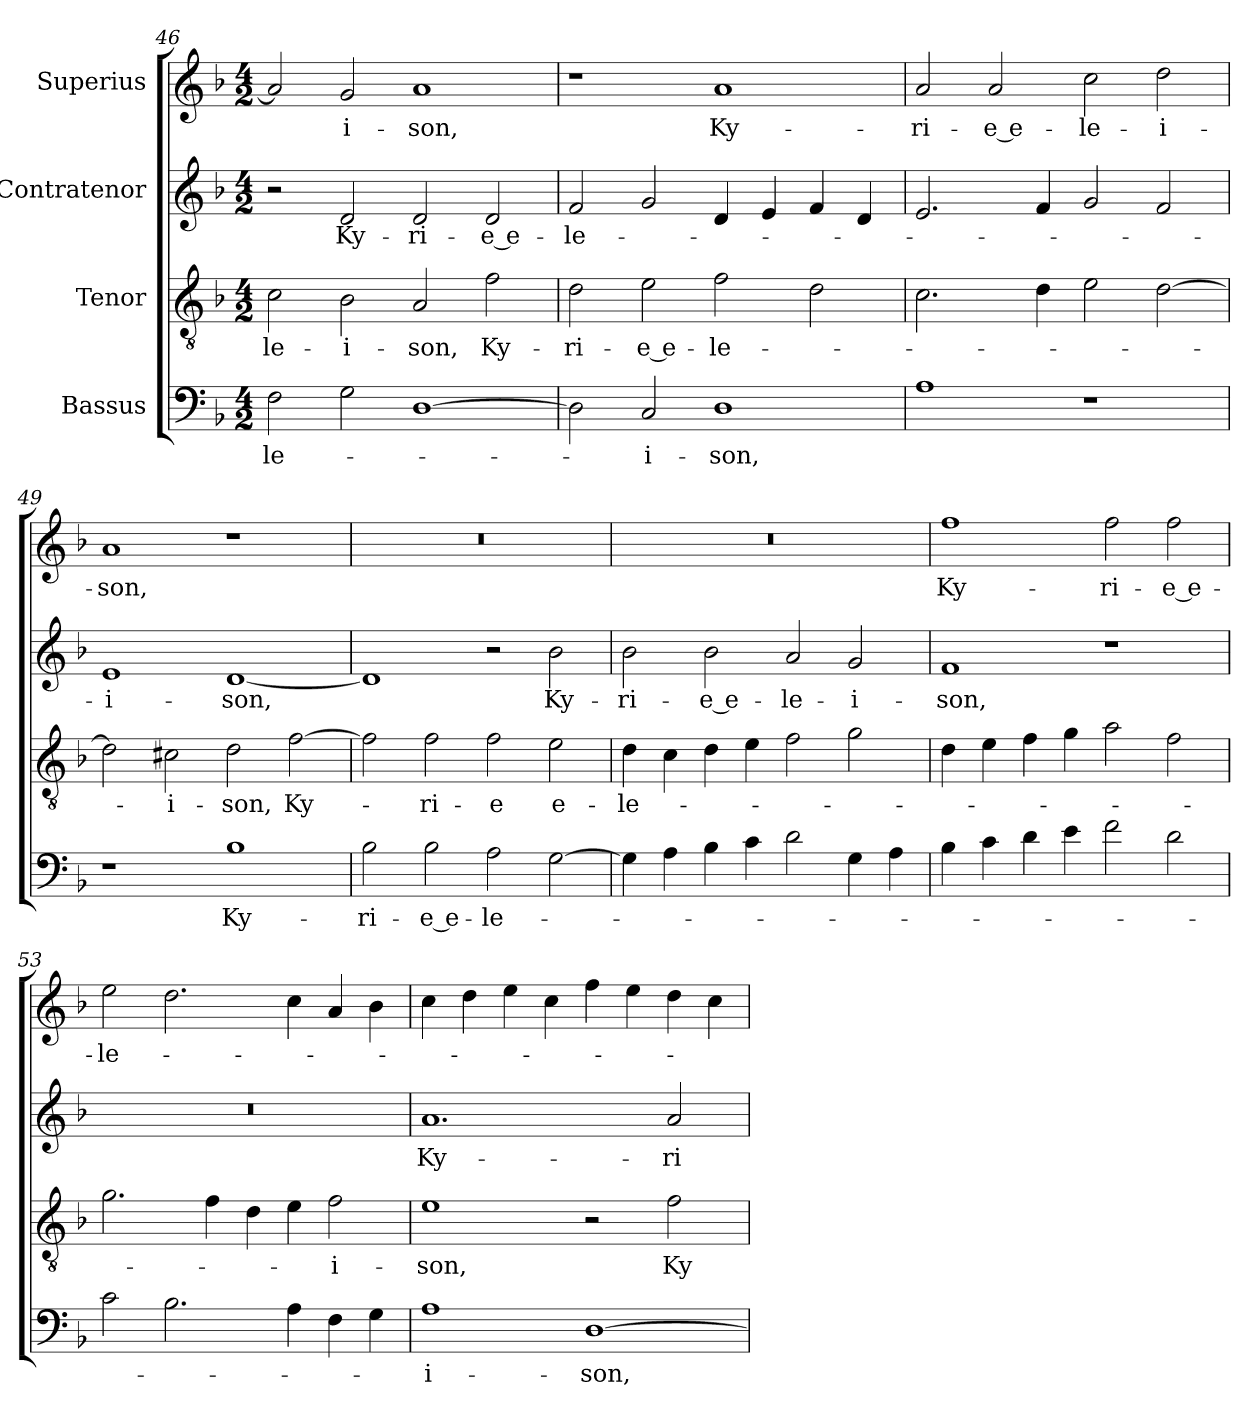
**kern	**text	**kern	**text	**kern	**text	**kern	**text
*part4	*part4	*part3	*part3	*part2	*part2	*part1	*part1
*staff4	*staff4	*staff3	*staff3	*staff2	*staff2	*staff1	*staff1
*I"Bassus	*	*I"Tenor	*	*I"Contratenor	*	*I"Superius	*
*clefF4	*	*clefGv2	*	*clefG2	*	*clefG2	*
*k[b-]	*	*k[b-]	*	*k[b-]	*	*k[b-]	*
*M4/2	*	*M4/2	*	*M4/2	*	*M4/2	*
=46	=46	=46	=46	=46	=46	=46	=46
2F\	-le-	2c\	-le-	2r	.	2a/]	.
2G\	.	2B-\	-i-	2d/	Ky-	2g/	-i-
[1D\	.	2A/	-son,	2d/	-ri-	1a/	-son,
.	.	2f\	Ky-	2d/	-e e-	.	.
=47	=47	=47	=47	=47	=47	=47	=47
2D\]	.	2d\	-ri-	2f/	-le-	1r	.
2C/	-i-	2e\	-e e-	2g/	.	.	.
1D\	-son,	2f\	-le-	4d/	.	1a/	Ky-
.	.	.	.	4e/	.	.	.
.	.	2d\	.	4f/	.	.	.
.	.	.	.	4d/	.	.	.
=48	=48	=48	=48	=48	=48	=48	=48
1A\	.	2.c\	.	2.e/	.	2a/	-ri-
.	.	.	.	.	.	2a/	-e e-
.	.	4d\	.	4f/	.	.	.
1r	.	2e\	.	2g/	.	2cc\	-le-
.	.	[2d\	.	2f/	.	2dd\	-i-
=49	=49	=49	=49	=49	=49	=49	=49
1r	.	2d\]	.	1e/	-i-	1a/	-son,
.	.	2c#X\	-i-	.	.	.	.
1B-\	Ky-	2d\	-son,	[1d/	-son,	1r	.
.	.	[2f\	Ky-	.	.	.	.
=50	=50	=50	=50	=50	=50	=50	=50
2B-\	-ri-	2f\]	.	1d/]	.	0r	.
2B-\	-e e-	2f\	-ri-	.	.	.	.
2A\	-le-	2f\	-e	2r	.	.	.
[2G\	.	2e\	e-	2b-\	Ky-	.	.
=51	=51	=51	=51	=51	=51	=51	=51
4G\]	.	4d\	-le-	2b-\	-ri-	0r	.
4A\	.	4c\	.	.	.	.	.
4B-\	.	4d\	.	2b-\	-e e-	.	.
4c\	.	4e\	.	.	.	.	.
2d\	.	2f\	.	2a/	-le-	.	.
4G\	.	2g\	.	2g/	-i-	.	.
4A\	.	.	.	.	.	.	.
=52	=52	=52	=52	=52	=52	=52	=52
4B-\	.	4d\	.	1f/	-son,	1ff\	Ky-
4c\	.	4e\	.	.	.	.	.
4d\	.	4f\	.	.	.	.	.
4e\	.	4g\	.	.	.	.	.
2f\	.	2a\	.	1r	.	2ff\	-ri-
2d\	.	2f\	.	.	.	2ff\	-e e-
=53	=53	=53	=53	=53	=53	=53	=53
2c\	.	2.g\	.	0r	.	2ee\	-le-
2.B-\	.	.	.	.	.	2.dd\	.
.	.	4f\	.	.	.	.	.
.	.	4d\	.	.	.	.	.
4A\	.	4e\	.	.	.	4cc\	.
4F\	.	2f\	-i-	.	.	4a/	.
4G\	.	.	.	.	.	4b-\	.
=54	=54	=54	=54	=54	=54	=54	=54
1A\	-i-	1e\	-son,	1.a/	Ky-	4cc\	.
.	.	.	.	.	.	4dd\	.
.	.	.	.	.	.	4ee\	.
.	.	.	.	.	.	4cc\	.
[1D\	-son,	2r	.	.	.	4ff\	.
.	.	.	.	.	.	4ee\	.
.	.	2f\	Ky-	2a/	-ri-	4dd\	.
.	.	.	.	.	.	4cc\	.
=	=	=	=	=	=	=	=
*-	*-	*-	*-	*-	*-	*-	*-
